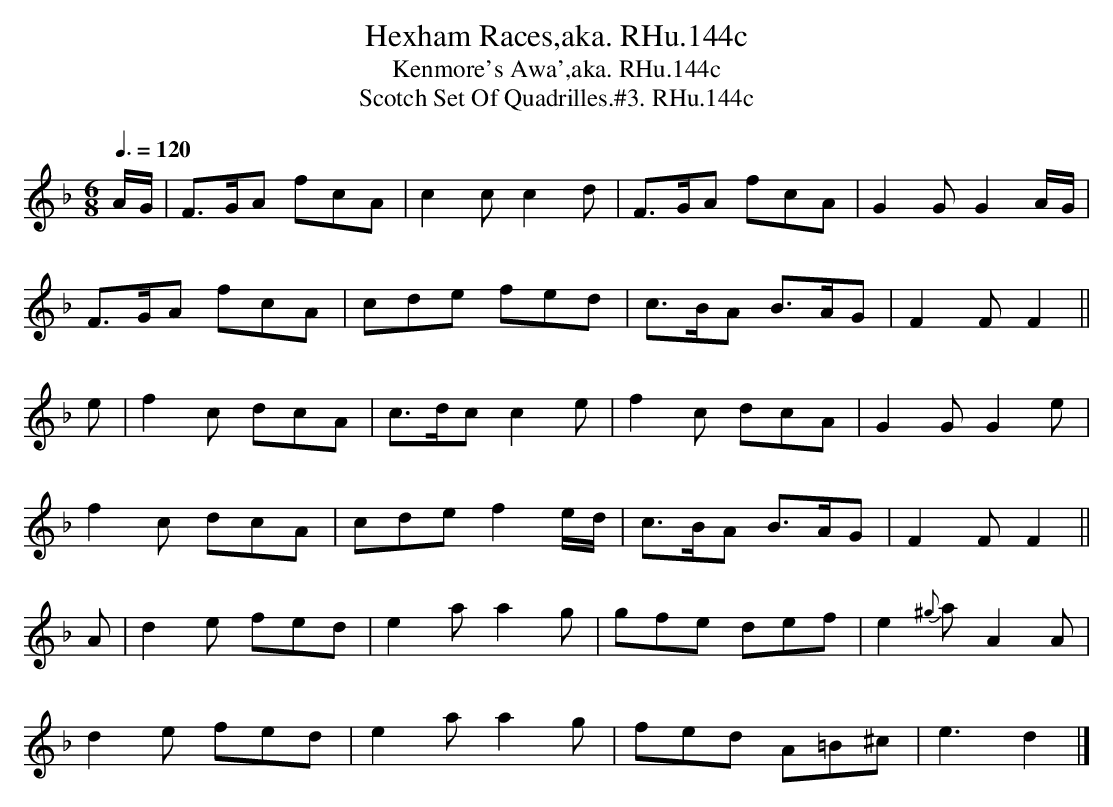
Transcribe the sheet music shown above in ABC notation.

X:1
T:Hexham Races,aka. RHu.144c
T:Kenmore's Awa',aka. RHu.144c
T:Scotch Set Of Quadrilles.#3. RHu.144c
L:1/8
M:6/8
Q:3/8=120
K:Fmaj
A/G/|F>GA fcA|c2cc2d|F>GA fcA|G2GG2A/G/|!
F>GA fcA|cde fed|c>BA B>AG|F2FF2||!
e|f2c dcA|c>dc c2 e|f2 c dcA|G2GG2e|!
f2c dcA|cde f2 e/d/|c>BA B>AG|F2FF2||!
A|d2e fed|e2 aa2g|gfe def|e2{^g}a A2A|!
d2e fed|e2aa2g|fed A=B^c|e3d2|]
